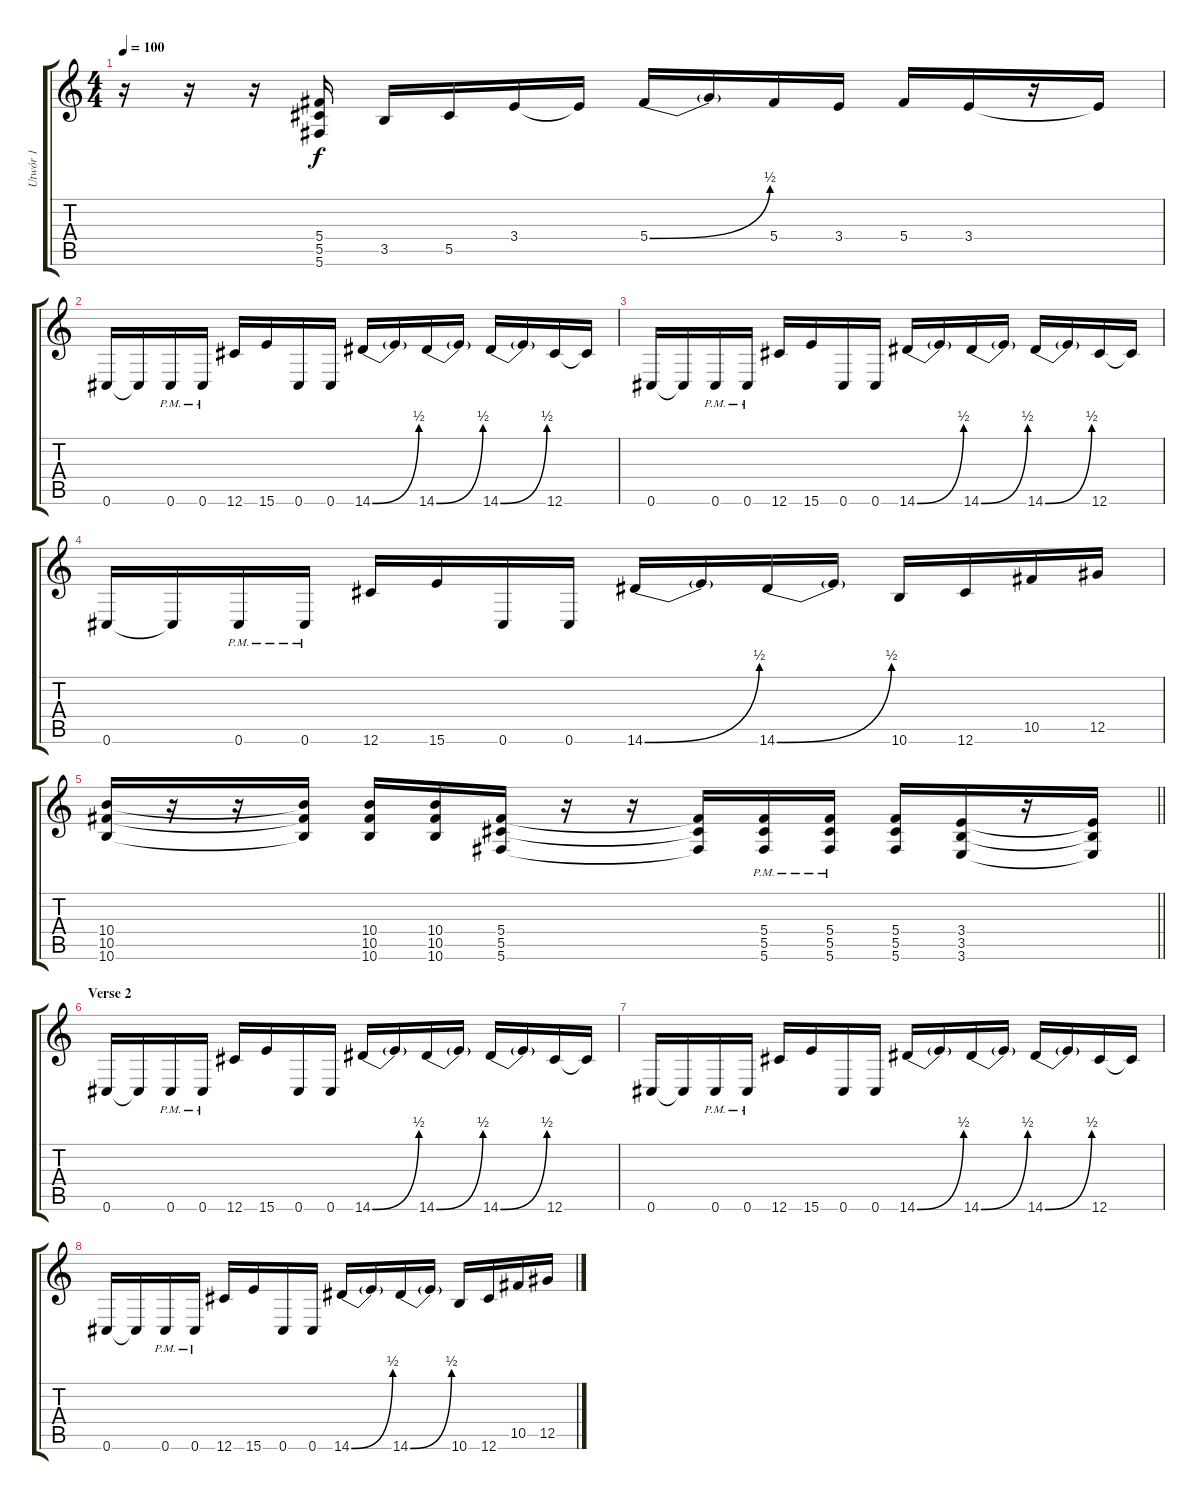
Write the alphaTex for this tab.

\track ("Utwór 1" "Utwór 1") {instrument distortionguitar}
\staff {score tabs}
\tuning (Eb4 Bb3 Gb3 Db3 Ab2 Db2) {hide}
\ts (4 4)
\tempo 100
\clef g2
\ks c
r.16{dy f} r.16 r.16 (5.4{t} 5.5{t} 5.6{t}).16 3.5.16 5.5.16 3.4.16 3.4{t}.16 5.4{be (bend 0 0 60 2)}.16 5.4{t}.16 5.4.16 3.4.16 5.4.16 3.4.16 r.16 3.4{t}.16 |
0.6.16 0.6{t}.16 0.6{pm}.16 0.6{pm}.16 12.6.16 15.6.16 0.6.16 0.6.16 14.6{be (bend 0 0 60 2)}.16 14.6{t}.16 14.6{be (bend 0 0 60 2)}.16 14.6{t}.16 14.6{be (bend 0 0 60 2)}.16 14.6{t}.16 12.6.16 12.6{t}.16 |
0.6.16 0.6{t}.16 0.6{pm}.16 0.6{pm}.16 12.6.16 15.6.16 0.6.16 0.6.16 14.6{be (bend 0 0 60 2)}.16 14.6{t}.16 14.6{be (bend 0 0 60 2)}.16 14.6{t}.16 14.6{be (bend 0 0 60 2)}.16 14.6{t}.16 12.6.16 12.6{t}.16 |
0.6.16 0.6{t}.16 0.6{pm}.16 0.6{pm}.16 12.6.16 15.6.16 0.6.16 0.6.16 14.6{be (bend 0 0 60 2)}.16 14.6{t}.16 14.6{be (bend 0 0 60 2)}.16 14.6{t}.16 10.6.16 12.6.16 10.5.16 12.5.16 |
\barLineRight lightlight
(10.4 10.5 10.6).16 r.16 r.16 (10.4{t} 10.5{t} 10.6{t}).16 (10.4 10.5 10.6).16 (10.4 10.5 10.6).16 (5.4 5.5 5.6).16 r.16 r.16 (5.4{t} 5.5{t} 5.6{t}).16 (5.4{pm} 5.5{pm} 5.6{pm}).16 (5.4{pm} 5.5{pm} 5.6{pm}).16 (5.4 5.5 5.6).16 (3.4 3.5 3.6).16 r.16 (3.4{t} 3.5{t} 3.6{t}).16 |
\section ("" "Verse 2")
0.6.16 0.6{t}.16 0.6{pm}.16 0.6{pm}.16 12.6.16 15.6.16 0.6.16 0.6.16 14.6{be (bend 0 0 60 2)}.16 14.6{t}.16 14.6{be (bend 0 0 60 2)}.16 14.6{t}.16 14.6{be (bend 0 0 60 2)}.16 14.6{t}.16 12.6.16 12.6{t}.16 |
0.6.16 0.6{t}.16 0.6{pm}.16 0.6{pm}.16 12.6.16 15.6.16 0.6.16 0.6.16 14.6{be (bend 0 0 60 2)}.16 14.6{t}.16 14.6{be (bend 0 0 60 2)}.16 14.6{t}.16 14.6{be (bend 0 0 60 2)}.16 14.6{t}.16 12.6.16 12.6{t}.16 |
0.6.16 0.6{t}.16 0.6{pm}.16 0.6{pm}.16 12.6.16 15.6.16 0.6.16 0.6.16 14.6{be (bend 0 0 60 2)}.16 14.6{t}.16 14.6{be (bend 0 0 60 2)}.16 14.6{t}.16 10.6.16 12.6.16 10.5.16 12.5.16
